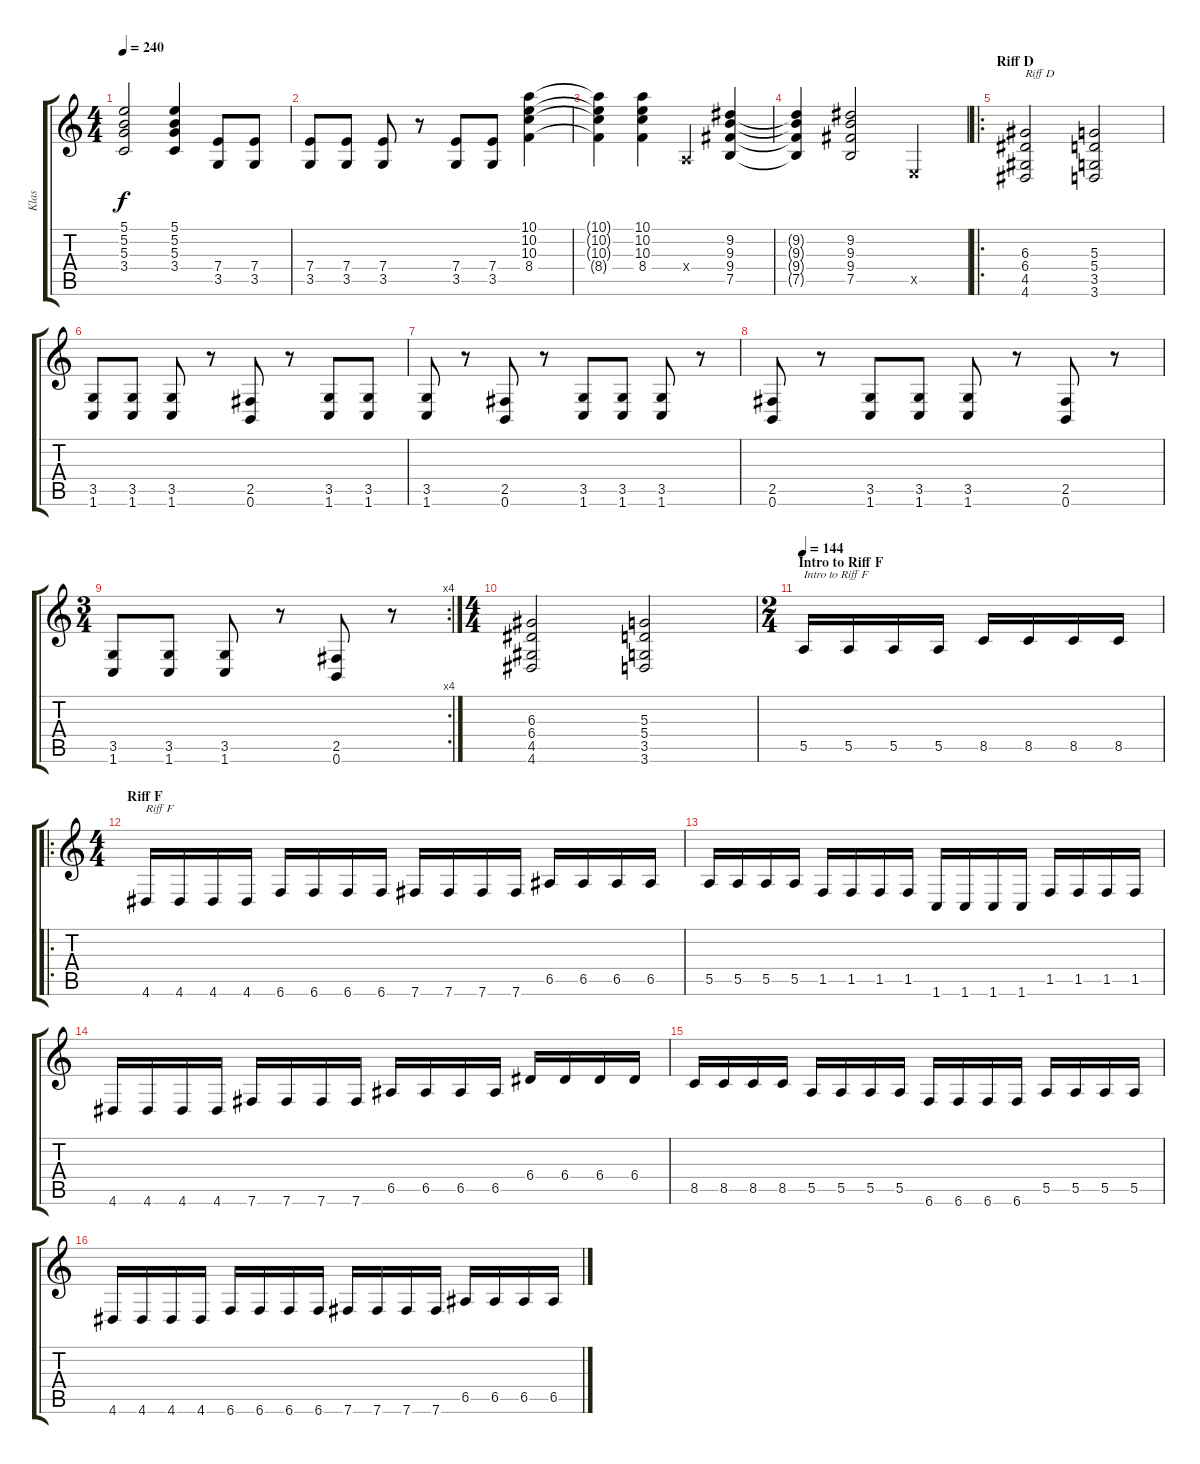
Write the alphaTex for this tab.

\track ("Klas" "Klas") {instrument distortionguitar}
\staff {score tabs}
\tuning (B3 Gb3 D3 A2 E2 B1) {hide}
\ts (4 4)
\tempo 240
\clef g2
\ks c
(5.1 5.2 5.3 3.4).2{dy f} (5.1 5.2 5.3 3.4).4 (7.4 3.5).8 (7.4 3.5).8 |
(7.4 3.5).8 (7.4 3.5).8 (7.4 3.5).8 r.8 (7.4 3.5).8 (7.4 3.5).8 (10.1 10.2 10.3 8.4).4 |
(10.1{t} 10.2{t} 10.3{t} 8.4{t}).4 (10.1 10.2 10.3 8.4).4 0.4{x}.4 (9.2 9.3 9.4 7.5).4 |
(9.2{t} 9.3{t} 9.4{t} 7.5{t}).4 (9.2 9.3 9.4 7.5).2 0.5{x}.4 |
\ro
\section ("" "Riff D")
(6.3 6.4 4.5 4.6).2{txt "Riff D"} (5.3 5.4 3.5 3.6).2 |
(3.5 1.6).8 (3.5 1.6).8 (3.5 1.6).8 r.8 (2.5 0.6).8 r.8 (3.5 1.6).8 (3.5 1.6).8 |
(3.5 1.6).8 r.8 (2.5 0.6).8 r.8 (3.5 1.6).8 (3.5 1.6).8 (3.5 1.6).8 r.8 |
(2.5 0.6).8 r.8 (3.5 1.6).8 (3.5 1.6).8 (3.5 1.6).8 r.8 (2.5 0.6).8 r.8 |
\rc 4
\ts (3 4)
(3.5 1.6).8 (3.5 1.6).8 (3.5 1.6).8 r.8 (2.5 0.6).8 r.8 |
\ts (4 4)
(6.3 6.4 4.5 4.6).2 (5.3 5.4 3.5 3.6).2 |
\ts (2 4)
\section ("" "Intro to Riff F")
\tempo 144
5.5.16{txt "Intro to Riff F"} 5.5.16 5.5.16 5.5.16 8.5.16 8.5.16 8.5.16 8.5.16 |
\ro
\ts (4 4)
\section ("" "Riff F")
4.6.16{txt "Riff F"} 4.6.16 4.6.16 4.6.16 6.6.16 6.6.16 6.6.16 6.6.16 7.6.16 7.6.16 7.6.16 7.6.16 6.5.16 6.5.16 6.5.16 6.5.16 |
5.5.16 5.5.16 5.5.16 5.5.16 1.5.16 1.5.16 1.5.16 1.5.16 1.6.16 1.6.16 1.6.16 1.6.16 1.5.16 1.5.16 1.5.16 1.5.16 |
4.6.16 4.6.16 4.6.16 4.6.16 7.6.16 7.6.16 7.6.16 7.6.16 6.5.16 6.5.16 6.5.16 6.5.16 6.4.16 6.4.16 6.4.16 6.4.16 |
8.5.16 8.5.16 8.5.16 8.5.16 5.5.16 5.5.16 5.5.16 5.5.16 6.6.16 6.6.16 6.6.16 6.6.16 5.5.16 5.5.16 5.5.16 5.5.16 |
4.6.16 4.6.16 4.6.16 4.6.16 6.6.16 6.6.16 6.6.16 6.6.16 7.6.16 7.6.16 7.6.16 7.6.16 6.5.16 6.5.16 6.5.16 6.5.16
